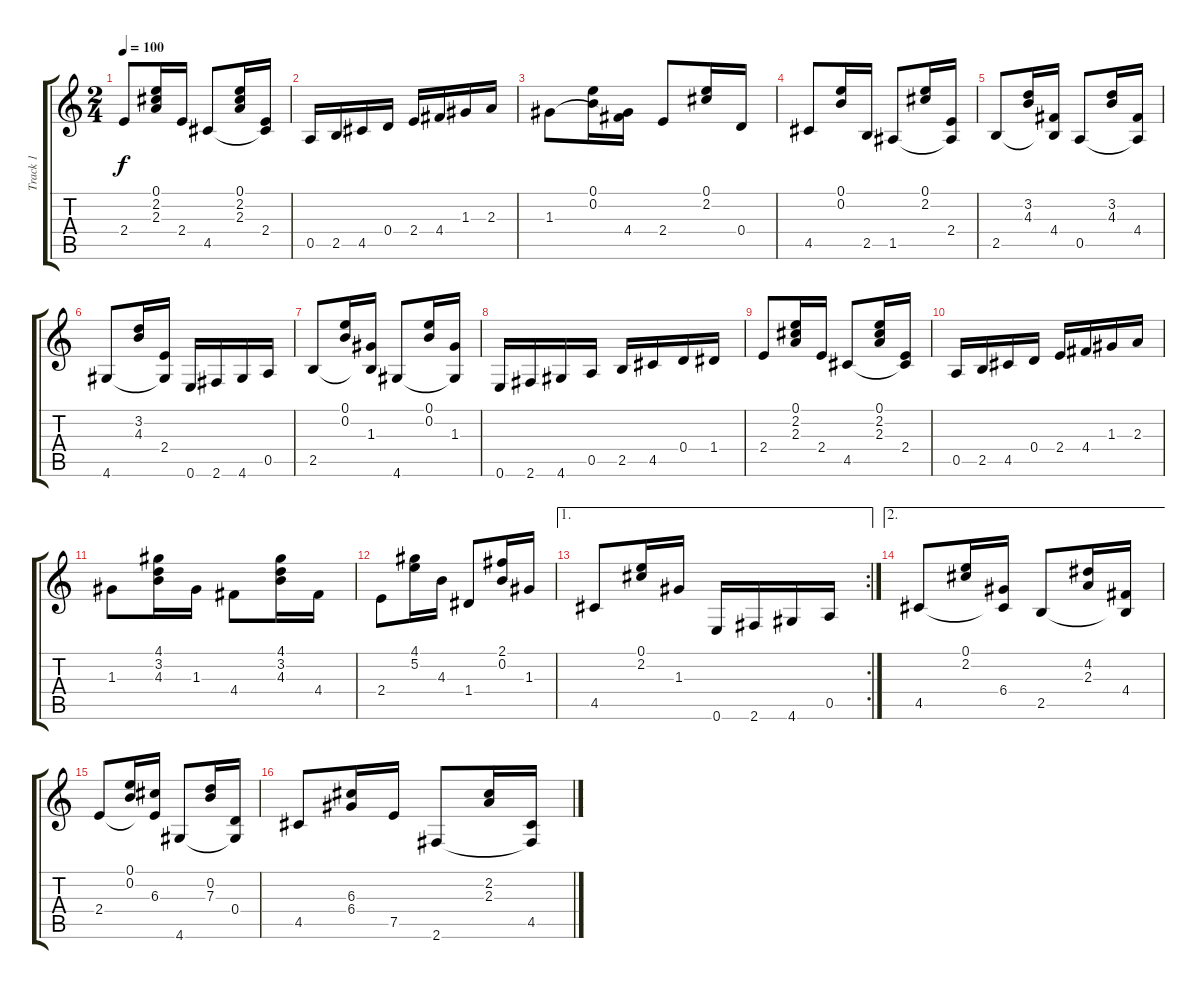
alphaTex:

\track ("Track 1" "Track 1") {instrument acousticguitarnylon}
\staff {score tabs}
\tuning (E4 B3 G3 D3 A2 E2) {hide}
\ts (2 4)
\tempo 100
\clef g2
\ks c
2.4.8{dy f} (0.1 2.2 2.3).16 2.4.16 4.5.8 (0.1 2.2 2.3).16 (2.4 4.5{t}).16 |
0.5.16 2.5.16 4.5.16 0.4.16 2.4.16 4.4.16 1.3.16 2.3.16 |
1.3.8 (0.1 0.2).16 (1.3{t} 4.4).16 2.4.8 (0.1 2.2).16 0.4.16 |
4.5.8 (0.1 0.2).16 2.5.16 1.5.8 (0.1 2.2).16 (2.4 1.5{t}).16 |
2.5.8 (3.2 4.3).16 (4.4 2.5{t}).16 0.5.8 (3.2 4.3).16 (4.4 0.5{t}).16 |
4.6.8 (3.2 4.3).16 (2.4 4.6{t}).16 0.6.16 2.6.16 4.6.16 0.5.16 |
2.5.8 (0.1 0.2).16 (1.3 2.5{t}).16 4.6.8 (0.1 0.2).16 (1.3 4.6{t}).16 |
0.6.16 2.6.16 4.6.16 0.5.16 2.5.16 4.5.16 0.4.16 1.4.16 |
2.4.8 (0.1 2.2 2.3).16 2.4.16 4.5.8 (0.1 2.2 2.3).16 (2.4 4.5{t}).16 |
0.5.16 2.5.16 4.5.16 0.4.16 2.4.16 4.4.16 1.3.16 2.3.16 |
1.3.8 (4.1 3.2 4.3).16 1.3.16 4.4.8 (4.1 3.2 4.3).16 4.4.16 |
2.4.8 (4.1 5.2).16 4.3.16 1.4.8 (2.1 0.2).16 1.3.16 |
\ae 1
\rc 2
4.5.8 (0.1 2.2).16 1.3.16 0.6.16 2.6.16 4.6.16 0.5.16 |
\ae 2
4.5.8 (0.1 2.2).16 (6.4 4.5{t}).16 2.5.8 (4.2 2.3).16 (4.4 2.5{t}).16 |
2.4.8 (0.1 0.2).16 (6.3 2.4{t}).16 4.6.8 (0.2 7.3).16 (0.4 4.6{t}).16 |
4.5.8 (6.3 6.4).16 7.5.16 2.6.8 (2.2 2.3).16 (4.5 2.6{t}).16
